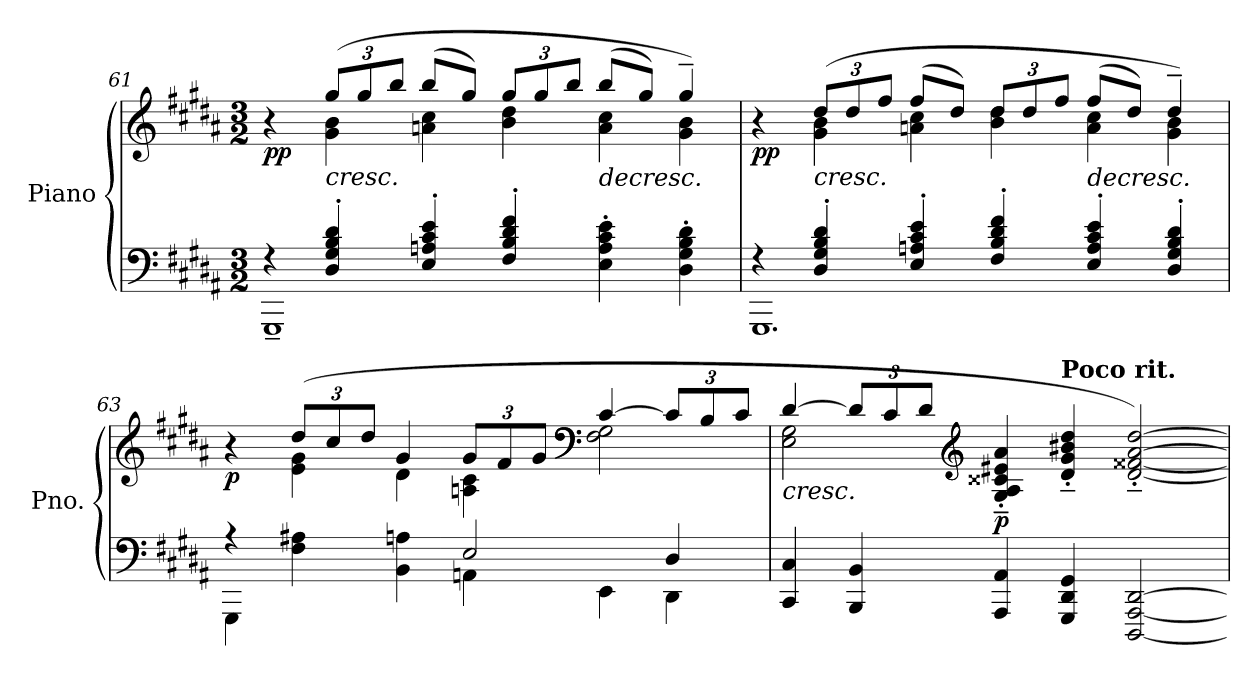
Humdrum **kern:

**kern	**kern	**dynam
*part1	*part1	*part1
*staff2	*staff1	*staff1/2
*I"Piano	*	*
*I'Pno.	*	*
*clefF4	*clefG2	*
*k[f#c#g#d#a#]	*k[f#c#g#d#a#]	*
*M3/2	*M3/2	*
=61	=61	=61
*^	*^	*
!	!	!	!	!LO:DY:b
4r	1GGG#~	4r	4ryy	pp
*	*	*Xbrackettup	*	*
!	!	!	!	!LO:HP:b
4D#/'< 4G#/'< 4B/'< 4d#/'<	.	(>12gg#/L	4g#\ 4b\	<
.	.	12gg#/	.	.
.	.	12bb/J	.	.
4E/'< 4An/'< 4c#/'< 4e/'<	.	(>8bb/L	4an\ 4cc#\	.
.	.	8gg#/J)	.	.
4F#/'< 4B/'< 4d#/'< 4f#/'<	.	12gg#/L	4b\ 4dd#\	.
.	.	12gg#/	.	.
.	.	12bb/J	.	.
!	!	!	!	!LO:HP:b
4E\'< 4A\'< 4c#\'< 4e\'<	2ryy	(>8bb/L	4a\ 4cc#\	>
.	.	8gg#/J)	.	.
4D#\'< 4G#\'< 4B\'< 4d#\'<	.	4gg#~/)	4g#\ 4b\	.
*v	*v	*	*	*
*	*v	*v	*
.	.	[
!!LO:LB:g=z
=62	=62	=62
*^	*^	*
!	!	!	!	!LO:DY:b
4r	1.GGG#	4r	4ryy	pp
!	!	!	!	!LO:HP:b
4D#/'< 4G#/'< 4B/'< 4d#/'<	.	(>12dd#/L	4g#\ 4b\	<
.	.	12dd#/	.	.
.	.	12ff#/J	.	.
4E/'< 4An/'< 4c#/'< 4e/'<	.	(>8ff#/L	4an\ 4cc#\	.
.	.	8dd#/J)	.	.
4F#/'< 4B/'< 4d#/'< 4f#/'<	.	12dd#/L	4b\ 4dd#\	.
.	.	12dd#/	.	.
.	.	12ff#/J	.	]
!	!	!	!	!LO:HP:b
4E/'< 4A/'< 4c#/'< 4e/'<	.	(>8ff#/L	4a\ 4cc#\	>
.	.	8dd#/J)	.	.
4D#/'< 4G#/'< 4B/'< 4d#/'<	.	4dd#~/)	4g#\ 4b\	.
*v	*v	*	*	*
*	*v	*v	*
.	.	[
=63	=63	=63
*^	*^	*
!	!	!	!	!LO:DY:b
4r	4GGG#\	4r	4ryy	p
4F#\ 4A#X\	2ryy	(>12dd#/L	4e\ 4g#\	.
.	.	12cc#/	.	.
.	.	12dd#/J	.	.
4BB\ 4An\	.	4g#/	4d#\	.
2E/	4AAn\	12g#/L	4An\ 4c#\	.
.	.	12f#/	.	.
.	.	12g#/J	.	.
*	*	*clefF4	*	*
.	4EE\	[4c#/	2F#\ 2G#\	.
4D#/	4DD#\	12c#/L]	.	.
.	.	12B/	.	.
.	.	12c#/J	.	.
*v	*v	*	*	*
=64	=64	=64	=64
!	!	!	!LO:HP:b
4CC#/ 4C#/	[4d#/	2E\ 2G#\	<
4BBB/ 4BB/	12d#/L]	.	.
.	12c#/	.	.
.	12d#/J	.	]
*	*clefG2	*	*
!	!	!	!LO:DY:b
4AAA#/ 4AA#/	4G#/'<~< 4A#/'<~< 4c##X/'<~< 4e#X/'<~< 4a#/'<~<	1ryy	p
!	!LO:TX:a:B:t=Poco rit.	!	!
4GGG#/ 4DD#/ 4GG#/	4d#/'<~< 4g#/'<~< 4b#X/'<~< 4dd#/'<~<	.	.
[2DDD#/ [2AAA#/ [2DD#/	[2d#/'<~< [2f##X/'<~< [2a#/'<~< [2dd#/'<~<)	.	[
*	*v	*v	*
=	=	=
*-	*-	*-
